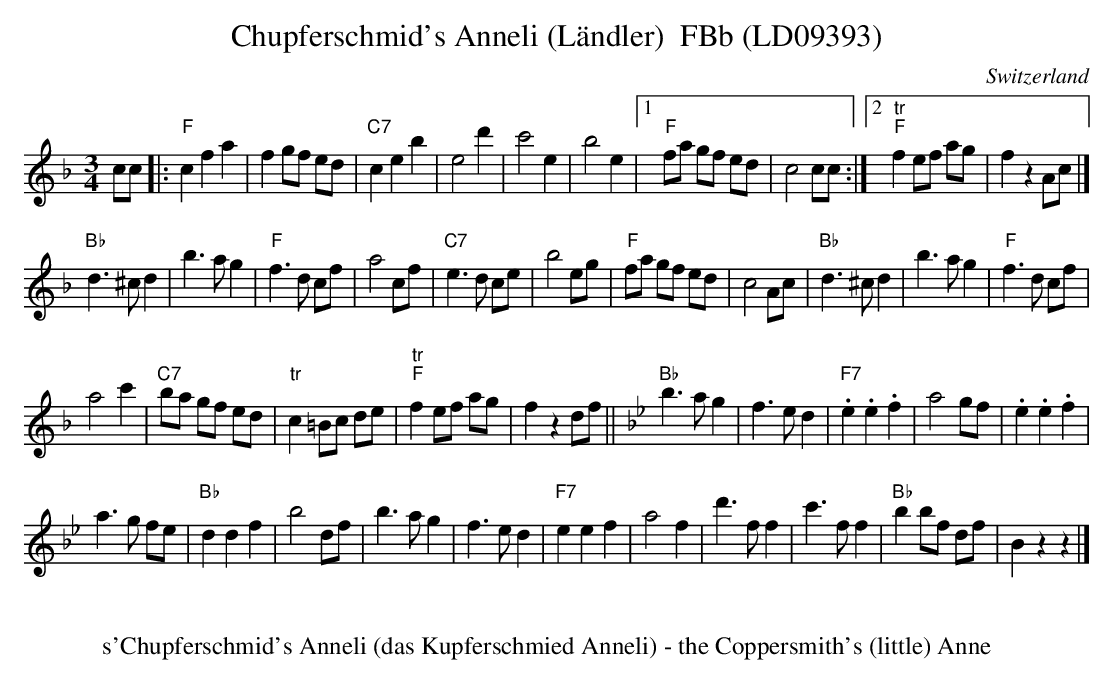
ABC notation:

X:1
T: Chupferschmid's Anneli (L\"andler)  FBb (LD09393)
M:3/4
L:1/4
K:F %%MIDI gchordon
c/c/ |: "F"cfa | fg/f/ e/d/ | "C7"ceb | e2d' | c'2e | b2e |1 "F"f/a/ g/f/ e/d/ | c2c/c/ :|2"tr""F"f e/f/ a/g/ | fzA/c/ |]
"Bb"d>^cd | b>ag | "F"f>d c/f/ | a2 c/f/ | "C7"e>d c/e/ | b2 e/g/ | "F"f/a/ g/f/ e/d/ | c2 A/c/ | "Bb"d>^cd | b>ag | "F"f>d c/f/ |
a2c' | "C7"b/a/ g/f/ e/d/ | "tr"c =B/c/ d/e/ | "tr""F"f e/f/ a/g/ | fz d/f/ || [K:Bb] "Bb"b>ag | f>ed | "F7".e.e.f | a2g/f/ | .e.e.f |
a>g f/e/  | "Bb"ddf | b2d/f/ | b>ag | f>ed | "F7"eef | a2f | d'>ff | c'>ff | "Bb"bb/f/ d/f/ | Bzz |]
W:
W: s'Chupferschmid's Anneli (das Kupferschmied Anneli) - the Coppersmith's (little) Anne
